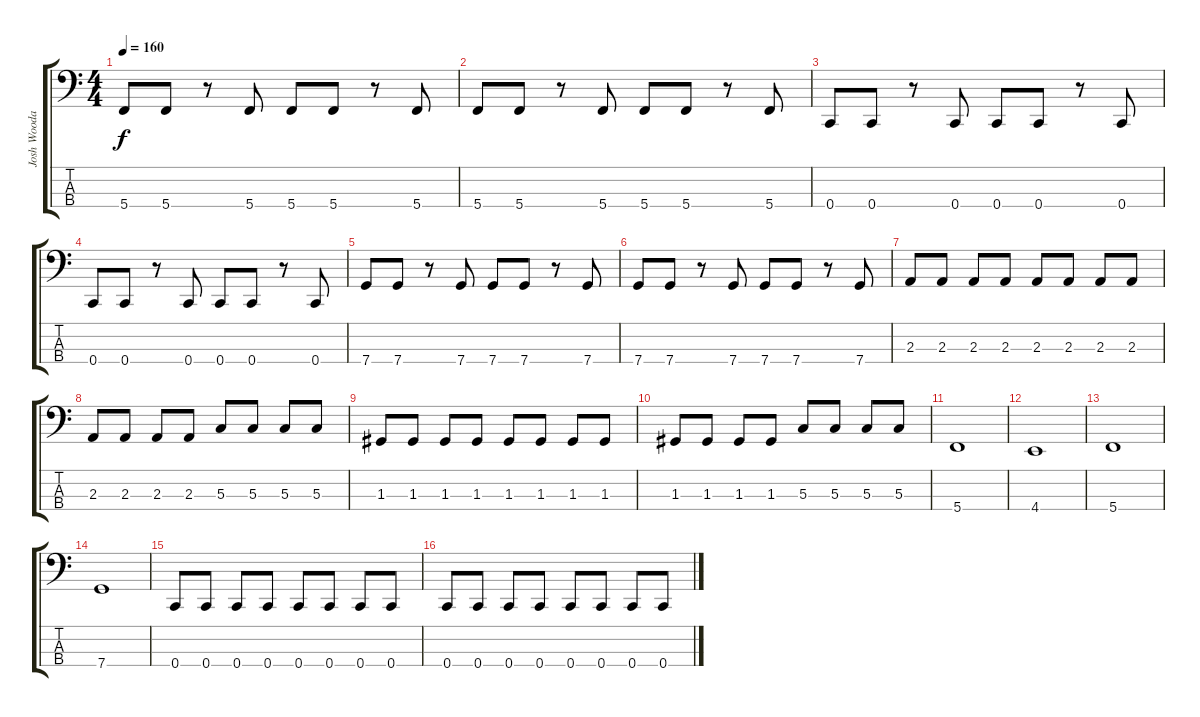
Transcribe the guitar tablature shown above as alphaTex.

\track ("Josh Woodard" "Josh Wooda") {instrument electricbasspick}
\staff {score tabs}
\tuning (F2 C2 G1 C1) {hide}
\ts (4 4)
\tempo 160
\clef f4
\ks c
5.4.8{dy f} 5.4.8 r.8 5.4.8 5.4.8 5.4.8 r.8 5.4.8 |
5.4.8 5.4.8 r.8 5.4.8 5.4.8 5.4.8 r.8 5.4.8 |
0.4.8 0.4.8 r.8 0.4.8 0.4.8 0.4.8 r.8 0.4.8 |
0.4.8 0.4.8 r.8 0.4.8 0.4.8 0.4.8 r.8 0.4.8 |
7.4.8 7.4.8 r.8 7.4.8 7.4.8 7.4.8 r.8 7.4.8 |
7.4.8 7.4.8 r.8 7.4.8 7.4.8 7.4.8 r.8 7.4.8 |
2.3.8 2.3.8 2.3.8 2.3.8 2.3.8 2.3.8 2.3.8 2.3.8 |
2.3.8 2.3.8 2.3.8 2.3.8 5.3.8 5.3.8 5.3.8 5.3.8 |
1.3.8 1.3.8 1.3.8 1.3.8 1.3.8 1.3.8 1.3.8 1.3.8 |
1.3.8 1.3.8 1.3.8 1.3.8 5.3.8 5.3.8 5.3.8 5.3.8 |
5.4.1 |
4.4.1 |
5.4.1 |
7.4.1 |
0.4.8 0.4.8 0.4.8 0.4.8 0.4.8 0.4.8 0.4.8 0.4.8 |
0.4.8 0.4.8 0.4.8 0.4.8 0.4.8 0.4.8 0.4.8 0.4.8
